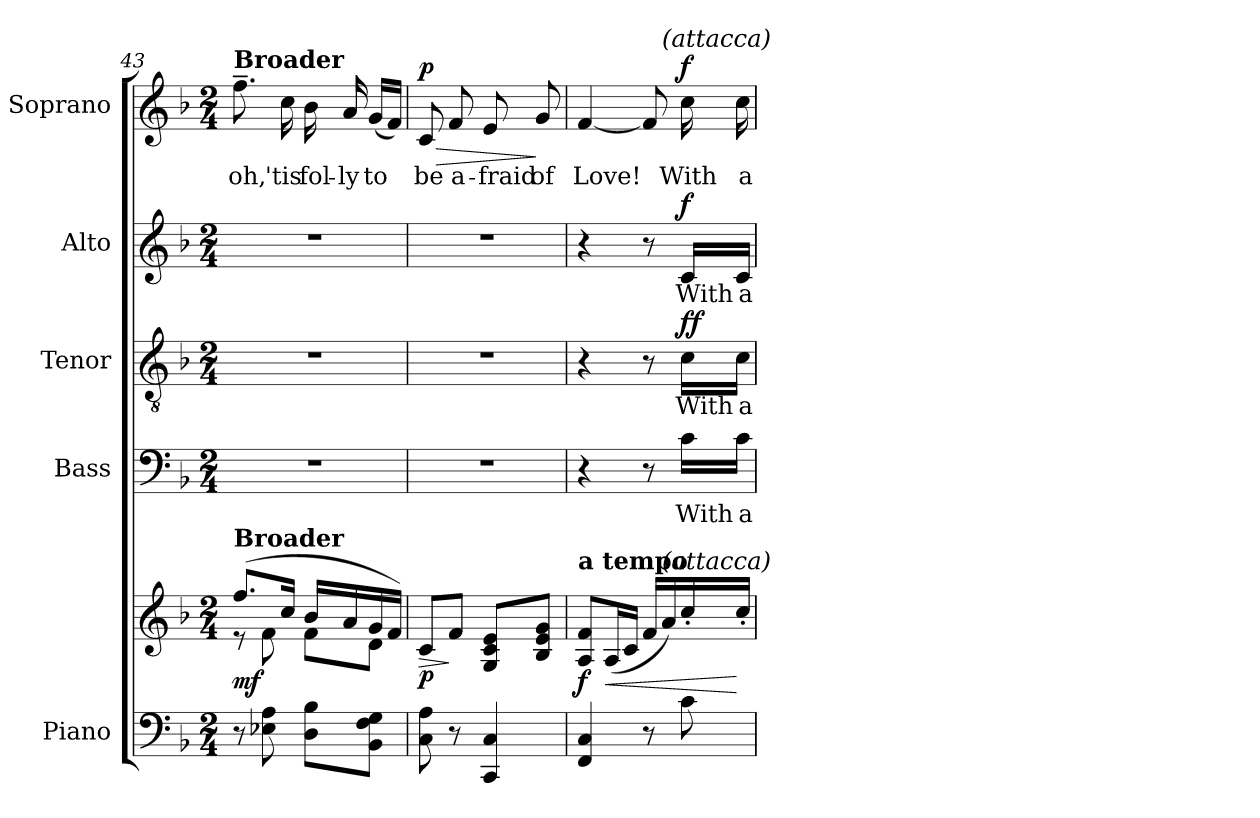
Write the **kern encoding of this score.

**kern	**kern	**dynam	**kern	**text	**kern	**text	**dynam	**kern	**text	**dynam	**kern	**text	**dynam
*part5	*part5	*part5	*part4	*part4	*part3	*part3	*part3	*part2	*part2	*part2	*part1	*part1	*part1
*staff6	*staff5	*staff5/6	*staff4	*staff4	*staff3	*staff3	*staff3	*staff2	*staff2	*staff2	*staff1	*staff1	*staff1
*I"Piano	*	*	*I"Bass	*	*I"Tenor	*	*	*I"Alto	*	*	*I"Soprano	*	*
*I'Pno.	*	*	*I'B.	*	*I'T.	*	*	*I'A.	*	*	*I'S.	*	*
!!LO:LB:g=z
*clefF4	*clefG2	*	*clefF4	*	*clefGv2	*	*	*clefG2	*	*	*clefG2	*	*
*	*	*	*	*	*ITrd7c12	*	*	*	*	*	*	*	*
*k[b-]	*k[b-]	*	*k[b-]	*	*k[b-]	*	*	*k[b-]	*	*	*k[b-]	*	*
*F:	*F:	*	*F:	*	*F:	*	*	*F:	*	*	*F:	*	*
*M2/4	*M2/4	*	*M2/4	*	*M2/4	*	*	*M2/4	*	*	*M2/4	*	*
=43	=43	=43	=43	=43	=43	=43	=43	=43	=43	=43	=43	=43	=43
*	*^	*	*	*	*	*	*	*	*	*	*	*	*
!	!	!	!	!LO:N:vis=1	!	!LO:N:vis=1	!	!	!LO:N:vis=1	!	!	!	!	!
!	!	!	!	!	!	!	!	!	!	!	!	!LO:TX:a:B:t=Broader	!	!
!	!LO:TX:a:B:t=Broader	!	!	!	!	!	!	!	!	!	!	!	!	!
!	!	!	!	!	!	!	!	!	!	!	!	!	!LO:LY:b:color=#000000	!
8r	(8.ffi/L	8r	mf	2r	.	2r	.	.	2r	.	.	8.ff~i\	oh,	.
8E-Xi\ 8Ai	.	8fi\	.	.	.	.	.	.	.	.	.	.	.	.
!	!	!	!	!	!	!	!	!	!	!	!	!	!LO:LY:b:color=#000000	!
.	16cci/Jk	.	.	.	.	.	.	.	.	.	.	16cci\	'tis	.
!	!	!	!	!	!	!	!	!	!	!	!	!	!LO:LY:b:color=#000000	!
8Di\ 8B-iL	16b-i/LL	8fi\L	.	.	.	.	.	.	.	.	.	16b-i\	fol-	.
!	!	!	!	!	!	!	!	!	!	!	!	!	!LO:LY:b:color=#000000	!
.	16ai/	.	.	.	.	.	.	.	.	.	.	16ai/	-ly	.
!	!	!	!	!	!	!	!	!	!	!	!	!	!LO:LY:b:color=#000000	!
8BB-i\ 8Fi 8GiJ	16gi/	8di\J	.	.	.	.	.	.	.	.	.	(16gi/LL	to	.
.	16fi/JJ)	.	.	.	.	.	.	.	.	.	.	16fi/JJ)	.	.
*	*v	*v	*	*	*	*	*	*	*	*	*	*	*	*
=44	=44	=44	=44	=44	=44	=44	=44	=44	=44	=44	=44	=44	=44
!	!	!LO:HP:b	!LO:N:vis=1	!	!LO:N:vis=1	!	!	!LO:N:vis=1	!	!	!	!	!
!	!	!	!	!	!	!	!	!	!	!	!	!LO:LY:b:color=#000000	!LO:HP:b
8Ci\ 8Ai	8ci/L	> p	2r	.	2r	.	.	2r	.	.	8ci/	be	> p
!	!	!	!	!	!	!	!	!	!	!	!	!LO:LY:b:color=#000000	!
8r	8fi/J	]	.	.	.	.	.	.	.	.	8fi/	a-	.
!	!	!	!	!	!	!	!	!	!	!	!	!LO:LY:b:color=#000000	!
4CCi/ 4Ci	8Gi/ 8ci 8eiL	.	.	.	.	.	.	.	.	.	8ei/	-fraid	.
!	!	!	!	!	!	!	!	!	!	!	!	!LO:LY:b:color=#000000	!
.	8B-i/ 8ei 8giJ	.	.	.	.	.	.	.	.	.	8gi/	of	]
=45	=45	=45	=45	=45	=45	=45	=45	=45	=45	=45	=45	=45	=45
!	!	!	!	!	!	!	!	!	!	!	!LO:TX:a:B:t=a tempo	!	!
!	!LO:TX:a:B:t=a tempo	!	!	!	!	!	!	!	!	!	!	!	!
!	!	!	!	!	!	!	!	!	!	!	!	!LO:LY:b:color=#000000	!
*	*	*	*	*	*	*	*	*	*	*	*^	*	*
4FFi/ 4Ci	8Ai/ 8fiL	f	4r	.	4r	.	.	4r	.	.	[4fi/	4ryy	Love!	.
!	!	!LO:HP:b	!	!	!	!	!	!	!	!	!	!	!	!
.	(16Ai/L	<	.	.	.	.	.	.	.	.	.	.	.	.
.	16ci/JJ	.	.	.	.	.	.	.	.	.	.	.	.	.
8r	16fi/LL	.	8r	.	8r	.	.	8r	.	.	8fi/]	16ryy	.	.
!	!	!	!	!	!	!	!	!	!	!	!	!LO:TX:a:i:t=(attacca)	!	!
!	!LO:TX:a:i:t=(attacca)	!	!	!	!	!	!	!	!	!	!	!	!	!
.	16ai/)	.	.	.	.	.	.	.	.	.	.	8.ryy	.	.
!	!	!	!	!LO:LY:b:color=#000000	!	!	!	!	!	!	!	!	!	!
!	!	!	!	!	!	!LO:LY:b:color=#000000	!	!	!	!	!	!	!	!
!	!	!	!	!	!	!	!	!	!LO:LY:b:color=#000000	!	!	!	!	!
!	!	!	!	!	!	!	!	!	!	!	!	!	!LO:LY:b:color=#000000	!
8ci\	16cc'i/	.	16ci\LL	With	16Ci\LL	With	f f	16ci/LL	With	f	16cci\	.	With	f
!	!	!	!	!LO:LY:b:color=#000000	!	!	!	!	!	!	!	!	!	!
!	!	!	!	!	!	!LO:LY:b:color=#000000	!	!	!	!	!	!	!	!
!	!	!	!	!	!	!	!	!	!LO:LY:b:color=#000000	!	!	!	!	!
!	!	!	!	!	!	!	!	!	!	!	!	!	!LO:LY:b:color=#000000	!
.	16cc'i/JJ	[	16ci\JJ	a	16Ci\JJ	a	.	16ci/JJ	a	.	16cci\	.	a	.
*	*	*	*	*	*	*	*	*	*	*	*v	*v	*	*
=	=	=	=	=	=	=	=	=	=	=	=	=	=
*-	*-	*-	*-	*-	*-	*-	*-	*-	*-	*-	*-	*-	*-
